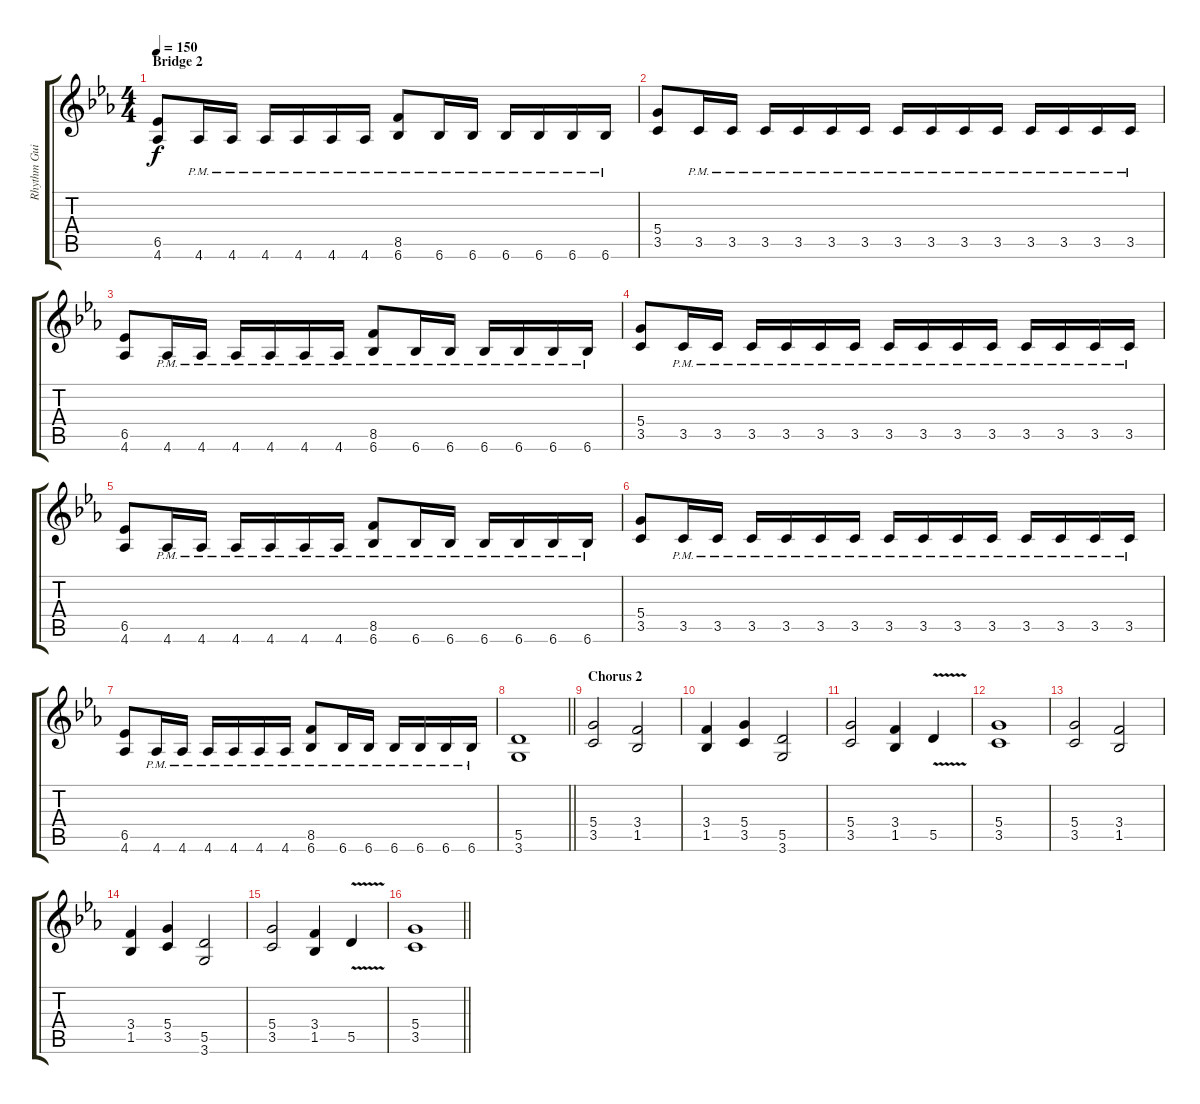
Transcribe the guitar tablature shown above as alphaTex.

\track ("Rhythm Guitar 1: Patrik Lund" "Rhythm Gui") {instrument distortionguitar}
\staff {score tabs}
\tuning (E4 B3 G3 D3 A2 E2) {hide}
\ts (4 4)
\section ("" "Bridge 2")
\tempo 150
\clef g2
\ks cminor
(6.5 4.6).8{dy f} 4.6{pm}.16 4.6{pm}.16 4.6{pm}.16 4.6{pm}.16 4.6{pm}.16 4.6{pm}.16 (8.5{pm} 6.6{pm}).8 6.6{pm}.16 6.6{pm}.16 6.6{pm}.16 6.6{pm}.16 6.6{pm}.16 6.6{pm}.16 |
(5.4 3.5).8 3.5{pm}.16 3.5{pm}.16 3.5{pm}.16 3.5{pm}.16 3.5{pm}.16 3.5{pm}.16 3.5{pm}.16 3.5{pm}.16 3.5{pm}.16 3.5{pm}.16 3.5{pm}.16 3.5{pm}.16 3.5{pm}.16 3.5{pm}.16 |
(6.5 4.6).8 4.6{pm}.16 4.6{pm}.16 4.6{pm}.16 4.6{pm}.16 4.6{pm}.16 4.6{pm}.16 (8.5{pm} 6.6{pm}).8 6.6{pm}.16 6.6{pm}.16 6.6{pm}.16 6.6{pm}.16 6.6{pm}.16 6.6{pm}.16 |
(5.4 3.5).8 3.5{pm}.16 3.5{pm}.16 3.5{pm}.16 3.5{pm}.16 3.5{pm}.16 3.5{pm}.16 3.5{pm}.16 3.5{pm}.16 3.5{pm}.16 3.5{pm}.16 3.5{pm}.16 3.5{pm}.16 3.5{pm}.16 3.5{pm}.16 |
(6.5 4.6).8 4.6{pm}.16 4.6{pm}.16 4.6{pm}.16 4.6{pm}.16 4.6{pm}.16 4.6{pm}.16 (8.5{pm} 6.6{pm}).8 6.6{pm}.16 6.6{pm}.16 6.6{pm}.16 6.6{pm}.16 6.6{pm}.16 6.6{pm}.16 |
(5.4 3.5).8 3.5{pm}.16 3.5{pm}.16 3.5{pm}.16 3.5{pm}.16 3.5{pm}.16 3.5{pm}.16 3.5{pm}.16 3.5{pm}.16 3.5{pm}.16 3.5{pm}.16 3.5{pm}.16 3.5{pm}.16 3.5{pm}.16 3.5{pm}.16 |
(6.5 4.6).8 4.6{pm}.16 4.6{pm}.16 4.6{pm}.16 4.6{pm}.16 4.6{pm}.16 4.6{pm}.16 (8.5{pm} 6.6{pm}).8 6.6{pm}.16 6.6{pm}.16 6.6{pm}.16 6.6{pm}.16 6.6{pm}.16 6.6{pm}.16 |
\barLineRight lightlight
(5.5 3.6).1 |
\section ("" "Chorus 2")
(5.4 3.5).2 (3.4 1.5).2 |
(3.4 1.5).4 (5.4 3.5).4 (5.5 3.6).2 |
(5.4 3.5).2 (3.4 1.5).4 5.5{v}.4 |
(5.4 3.5).1 |
(5.4 3.5).2 (3.4 1.5).2 |
(3.4 1.5).4 (5.4 3.5).4 (5.5 3.6).2 |
(5.4 3.5).2 (3.4 1.5).4 5.5{v}.4 |
\barLineRight lightlight
(5.4 3.5).1
